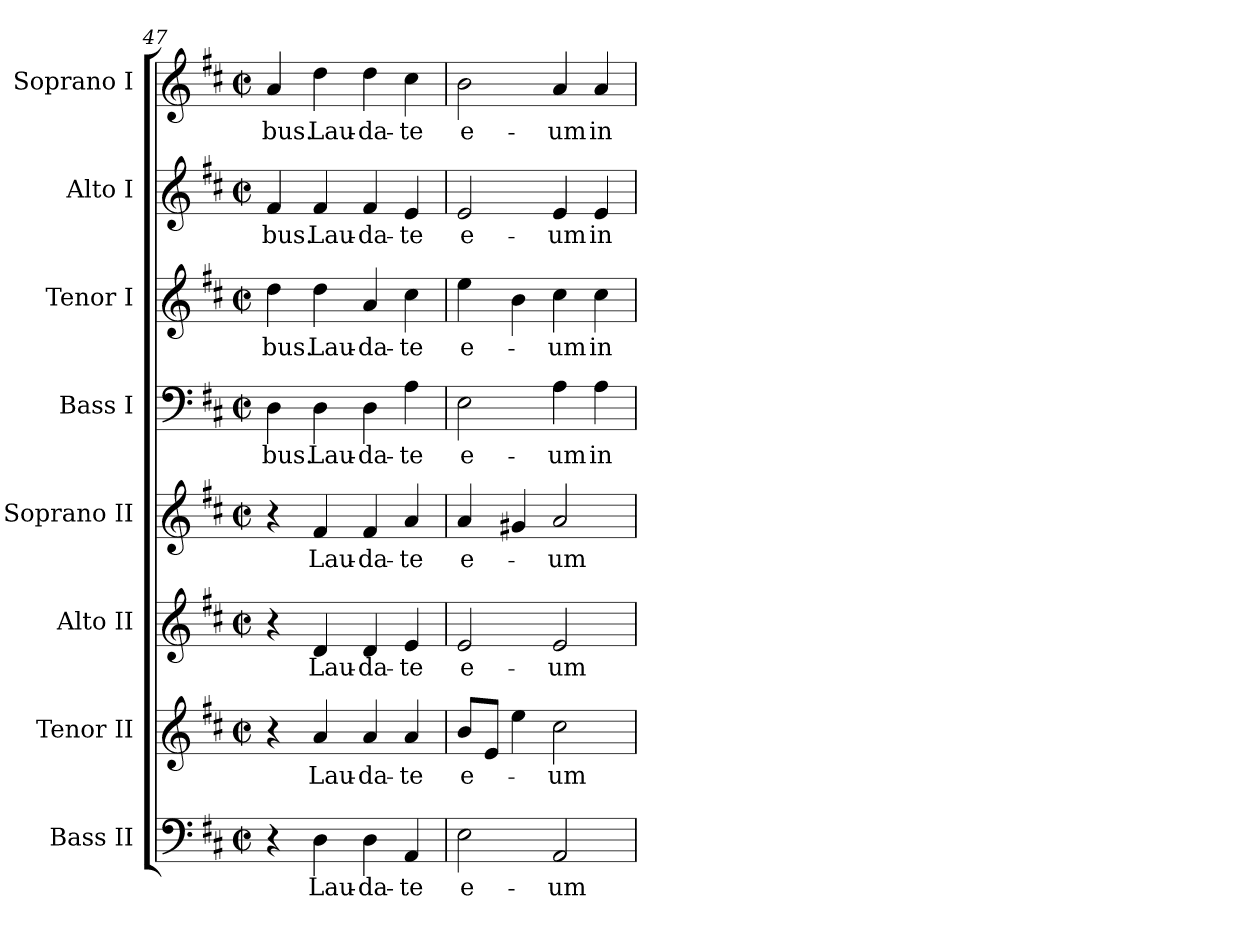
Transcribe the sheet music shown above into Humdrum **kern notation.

**kern	**text	**kern	**text	**kern	**text	**kern	**text	**kern	**text	**kern	**text	**kern	**text	**kern	**text
*part8	*part8	*part7	*part7	*part6	*part6	*part5	*part5	*part4	*part4	*part3	*part3	*part2	*part2	*part1	*part1
*staff8	*staff8	*staff7	*staff7	*staff6	*staff6	*staff5	*staff5	*staff4	*staff4	*staff3	*staff3	*staff2	*staff2	*staff1	*staff1
*I"Bass II	*	*I"Tenor II	*	*I"Alto II	*	*I"Soprano II	*	*I"Bass I	*	*I"Tenor I	*	*I"Alto I	*	*I"Soprano I	*
*clefF4	*	*clefG2	*	*clefG2	*	*clefG2	*	*clefF4	*	*clefG2	*	*clefG2	*	*clefG2	*
*	*	*ITrd7c12	*	*	*	*	*	*	*	*ITrd7c12	*	*	*	*	*
*k[f#c#]	*	*k[f#c#]	*	*k[f#c#]	*	*k[f#c#]	*	*k[f#c#]	*	*k[f#c#]	*	*k[f#c#]	*	*k[f#c#]	*
*D:	*	*D:	*	*D:	*	*D:	*	*D:	*	*D:	*	*D:	*	*D:	*
*M2/2	*	*M2/2	*	*M2/2	*	*M2/2	*	*M2/2	*	*M2/2	*	*M2/2	*	*M2/2	*
*met(c|)	*	*met(c|)	*	*met(c|)	*	*met(c|)	*	*met(c|)	*	*met(c|)	*	*met(c|)	*	*met(c|)	*
=47	=47	=47	=47	=47	=47	=47	=47	=47	=47	=47	=47	=47	=47	=47	=47
!	!	!	!	!	!	!	!	!	!LO:LY:b:color=#000000	!	!	!	!	!	!
!	!	!	!	!	!	!	!	!	!	!	!LO:LY:b:color=#000000	!	!	!	!
!	!	!	!	!	!	!	!	!	!	!	!	!	!LO:LY:b:color=#000000	!	!
!	!	!	!	!	!	!	!	!	!	!	!	!	!	!	!LO:LY:b:color=#000000
4r	.	4r	.	4r	.	4r	.	4Di\	-bus.	4di\	-bus.	4f#i/	-bus.	4ai/	-bus.
!	!LO:LY:b:color=#000000	!	!	!	!	!	!	!	!	!	!	!	!	!	!
!	!	!	!LO:LY:b:color=#000000	!	!	!	!	!	!	!	!	!	!	!	!
!	!	!	!	!	!LO:LY:b:color=#000000	!	!	!	!	!	!	!	!	!	!
!	!	!	!	!	!	!	!LO:LY:b:color=#000000	!	!	!	!	!	!	!	!
!	!	!	!	!	!	!	!	!	!LO:LY:b:color=#000000	!	!	!	!	!	!
!	!	!	!	!	!	!	!	!	!	!	!LO:LY:b:color=#000000	!	!	!	!
!	!	!	!	!	!	!	!	!	!	!	!	!	!LO:LY:b:color=#000000	!	!
!	!	!	!	!	!	!	!	!	!	!	!	!	!	!	!LO:LY:b:color=#000000
4Di\	Lau-	4Ai/	Lau-	4di/	Lau-	4f#i/	Lau-	4Di\	Lau-	4di\	Lau-	4f#i/	Lau-	4ddi\	Lau-
!	!LO:LY:b:color=#000000	!	!	!	!	!	!	!	!	!	!	!	!	!	!
!	!	!	!LO:LY:b:color=#000000	!	!	!	!	!	!	!	!	!	!	!	!
!	!	!	!	!	!LO:LY:b:color=#000000	!	!	!	!	!	!	!	!	!	!
!	!	!	!	!	!	!	!LO:LY:b:color=#000000	!	!	!	!	!	!	!	!
!	!	!	!	!	!	!	!	!	!LO:LY:b:color=#000000	!	!	!	!	!	!
!	!	!	!	!	!	!	!	!	!	!	!LO:LY:b:color=#000000	!	!	!	!
!	!	!	!	!	!	!	!	!	!	!	!	!	!LO:LY:b:color=#000000	!	!
!	!	!	!	!	!	!	!	!	!	!	!	!	!	!	!LO:LY:b:color=#000000
4Di\	-da-	4Ai/	-da-	4di/	-da-	4f#i/	-da-	4Di\	-da-	4Ai/	-da-	4f#i/	-da-	4ddi\	-da-
!	!LO:LY:b:color=#000000	!	!	!	!	!	!	!	!	!	!	!	!	!	!
!	!	!	!LO:LY:b:color=#000000	!	!	!	!	!	!	!	!	!	!	!	!
!	!	!	!	!	!LO:LY:b:color=#000000	!	!	!	!	!	!	!	!	!	!
!	!	!	!	!	!	!	!LO:LY:b:color=#000000	!	!	!	!	!	!	!	!
!	!	!	!	!	!	!	!	!	!LO:LY:b:color=#000000	!	!	!	!	!	!
!	!	!	!	!	!	!	!	!	!	!	!LO:LY:b:color=#000000	!	!	!	!
!	!	!	!	!	!	!	!	!	!	!	!	!	!LO:LY:b:color=#000000	!	!
!	!	!	!	!	!	!	!	!	!	!	!	!	!	!	!LO:LY:b:color=#000000
4AAi/	-te	4Ai/	-te	4ei/	-te	4ai/	-te	4Ai\	-te	4c#i\	-te	4ei/	-te	4cc#i\	-te
!!LO:LB:g=z
=48	=48	=48	=48	=48	=48	=48	=48	=48	=48	=48	=48	=48	=48	=48	=48
!	!LO:LY:b:color=#000000	!	!	!	!	!	!	!	!	!	!	!	!	!	!
!	!	!	!LO:LY:b:color=#000000	!	!	!	!	!	!	!	!	!	!	!	!
!	!	!	!	!	!LO:LY:b:color=#000000	!	!	!	!	!	!	!	!	!	!
!	!	!	!	!	!	!	!LO:LY:b:color=#000000	!	!	!	!	!	!	!	!
!	!	!	!	!	!	!	!	!	!LO:LY:b:color=#000000	!	!	!	!	!	!
!	!	!	!	!	!	!	!	!	!	!	!LO:LY:b:color=#000000	!	!	!	!
!	!	!	!	!	!	!	!	!	!	!	!	!	!LO:LY:b:color=#000000	!	!
!	!	!	!	!	!	!	!	!	!	!	!	!	!	!	!LO:LY:b:color=#000000
2Ei\	e-	8Bi/L	e-	2ei/	e-	4ai/	e-	2Ei\	e-	4ei\	e-	2ei/	e-	2bi\	e-
.	.	8Ei/J	.	.	.	.	.	.	.	.	.	.	.	.	.
.	.	4ei\	.	.	.	4g#Xi/	.	.	.	4Bi\	.	.	.	.	.
!	!LO:LY:b:color=#000000	!	!	!	!	!	!	!	!	!	!	!	!	!	!
!	!	!	!LO:LY:b:color=#000000	!	!	!	!	!	!	!	!	!	!	!	!
!	!	!	!	!	!LO:LY:b:color=#000000	!	!	!	!	!	!	!	!	!	!
!	!	!	!	!	!	!	!LO:LY:b:color=#000000	!	!	!	!	!	!	!	!
!	!	!	!	!	!	!	!	!	!LO:LY:b:color=#000000	!	!	!	!	!	!
!	!	!	!	!	!	!	!	!	!	!	!LO:LY:b:color=#000000	!	!	!	!
!	!	!	!	!	!	!	!	!	!	!	!	!	!LO:LY:b:color=#000000	!	!
!	!	!	!	!	!	!	!	!	!	!	!	!	!	!	!LO:LY:b:color=#000000
2AAi/	-um	2c#i\	-um	2ei/	-um	2ai/	-um	4Ai\	-um	4c#i\	-um	4ei/	-um	4ai/	-um
!	!	!	!	!	!	!	!	!	!LO:LY:b:color=#000000	!	!	!	!	!	!
!	!	!	!	!	!	!	!	!	!	!	!LO:LY:b:color=#000000	!	!	!	!
!	!	!	!	!	!	!	!	!	!	!	!	!	!LO:LY:b:color=#000000	!	!
!	!	!	!	!	!	!	!	!	!	!	!	!	!	!	!LO:LY:b:color=#000000
.	.	.	.	.	.	.	.	4Ai\	in	4c#i\	in	4ei/	in	4ai/	in
=	=	=	=	=	=	=	=	=	=	=	=	=	=	=	=
*-	*-	*-	*-	*-	*-	*-	*-	*-	*-	*-	*-	*-	*-	*-	*-
